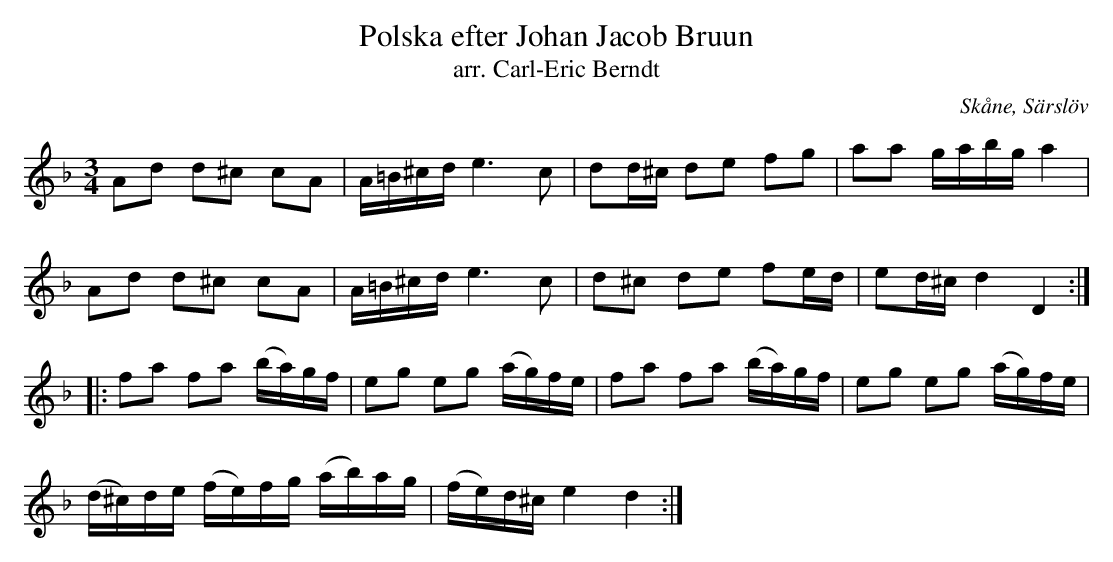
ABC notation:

X:1
T:Polska efter Johan Jacob Bruun
T:arr. Carl-Eric Berndt
O:Skåne, Särslöv
M:3/4
L:1/8
K:Dm
V:1
Ad d^c cA | A/=B/^c/d/ e2>c2 | dd/^c/ de fg | aa g/a/b/g/ a2 |
Ad d^c cA | A/=B/^c/d/ e2>c2 | d^c de fe/d/ | ed/^c/ d2 D2 ::
fa fa (b/a/)g/f/ | eg eg (a/g/)f/e/ | fa fa (b/a/)g/f/ | eg eg (a/g/)f/e/ |
(d/^c/)d/e/ (f/e/)f/g/ (a/b/)a/g/ | (f/e/)d/^c/ e2 d2 :|
V:2
V:3
